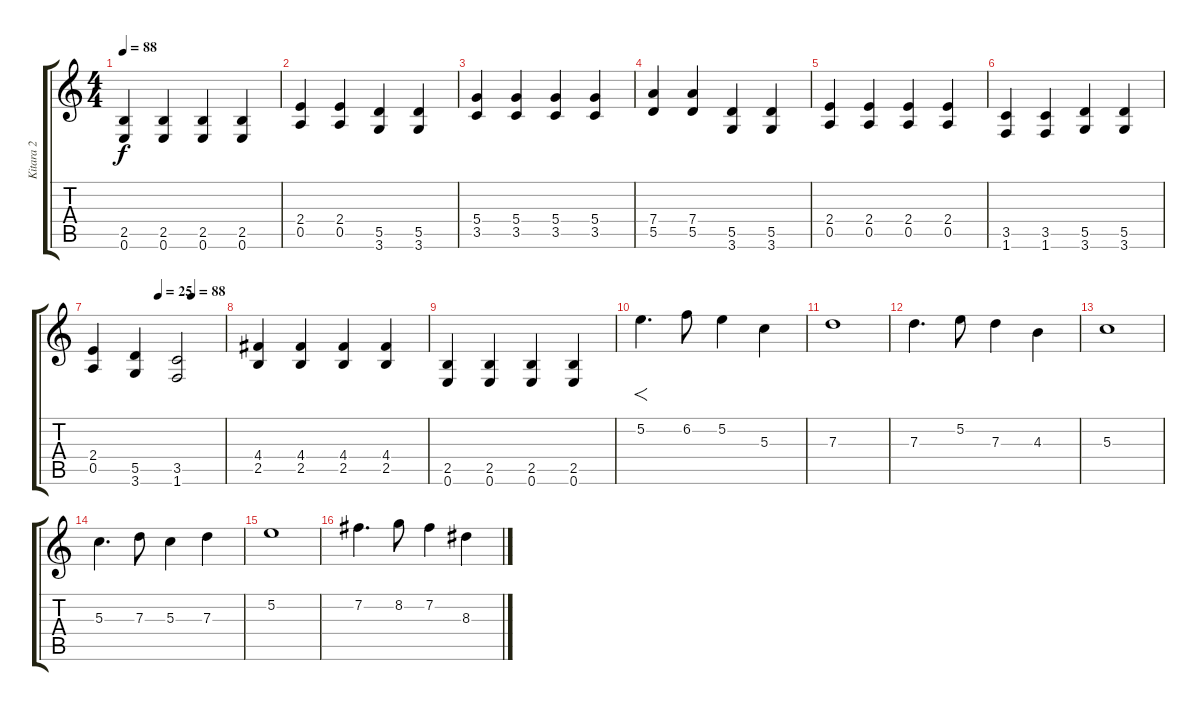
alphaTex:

\track ("Kitara 2" "Kitara 2") {instrument electricguitarclean}
\staff {score tabs}
\tuning (E4 B3 G3 D3 A2 E2) {hide}
\ts (4 4)
\tempo 88
\clef g2
\ks c
(2.5 0.6).4{dy f} (2.5 0.6).4 (2.5 0.6).4 (2.5 0.6).4 |
(2.4 0.5).4 (2.4 0.5).4 (5.5 3.6).4 (5.5 3.6).4 |
(5.4 3.5).4 (5.4 3.5).4 (5.4 3.5).4 (5.4 3.5).4 |
(7.4 5.5).4 (7.4 5.5).4 (5.5 3.6).4 (5.5 3.6).4 |
(2.4 0.5).4 (2.4 0.5).4 (2.4 0.5).4 (2.4 0.5).4 |
(3.5 1.6).4 (3.5 1.6).4 (5.5 3.6).4 (5.5 3.6).4 |
\tempo (25 0.5)
\tempo (88 0.75)
(2.4 0.5).4 (5.5 3.6).4 (3.5 1.6).2 |
(4.4 2.5).4 (4.4 2.5).4 (4.4 2.5).4 (4.4 2.5).4 |
(2.5 0.6).4 (2.5 0.6).4 (2.5 0.6).4 (2.5 0.6).4 |
5.2.4{f d} 6.2.8 5.2.4 5.3.4 |
7.3.1 |
7.3.4{d} 5.2.8 7.3.4 4.3.4 |
5.3.1 |
5.3.4{d} 7.3.8 5.3.4 7.3.4 |
5.2.1 |
7.2.4{d} 8.2.8 7.2.4 8.3.4
